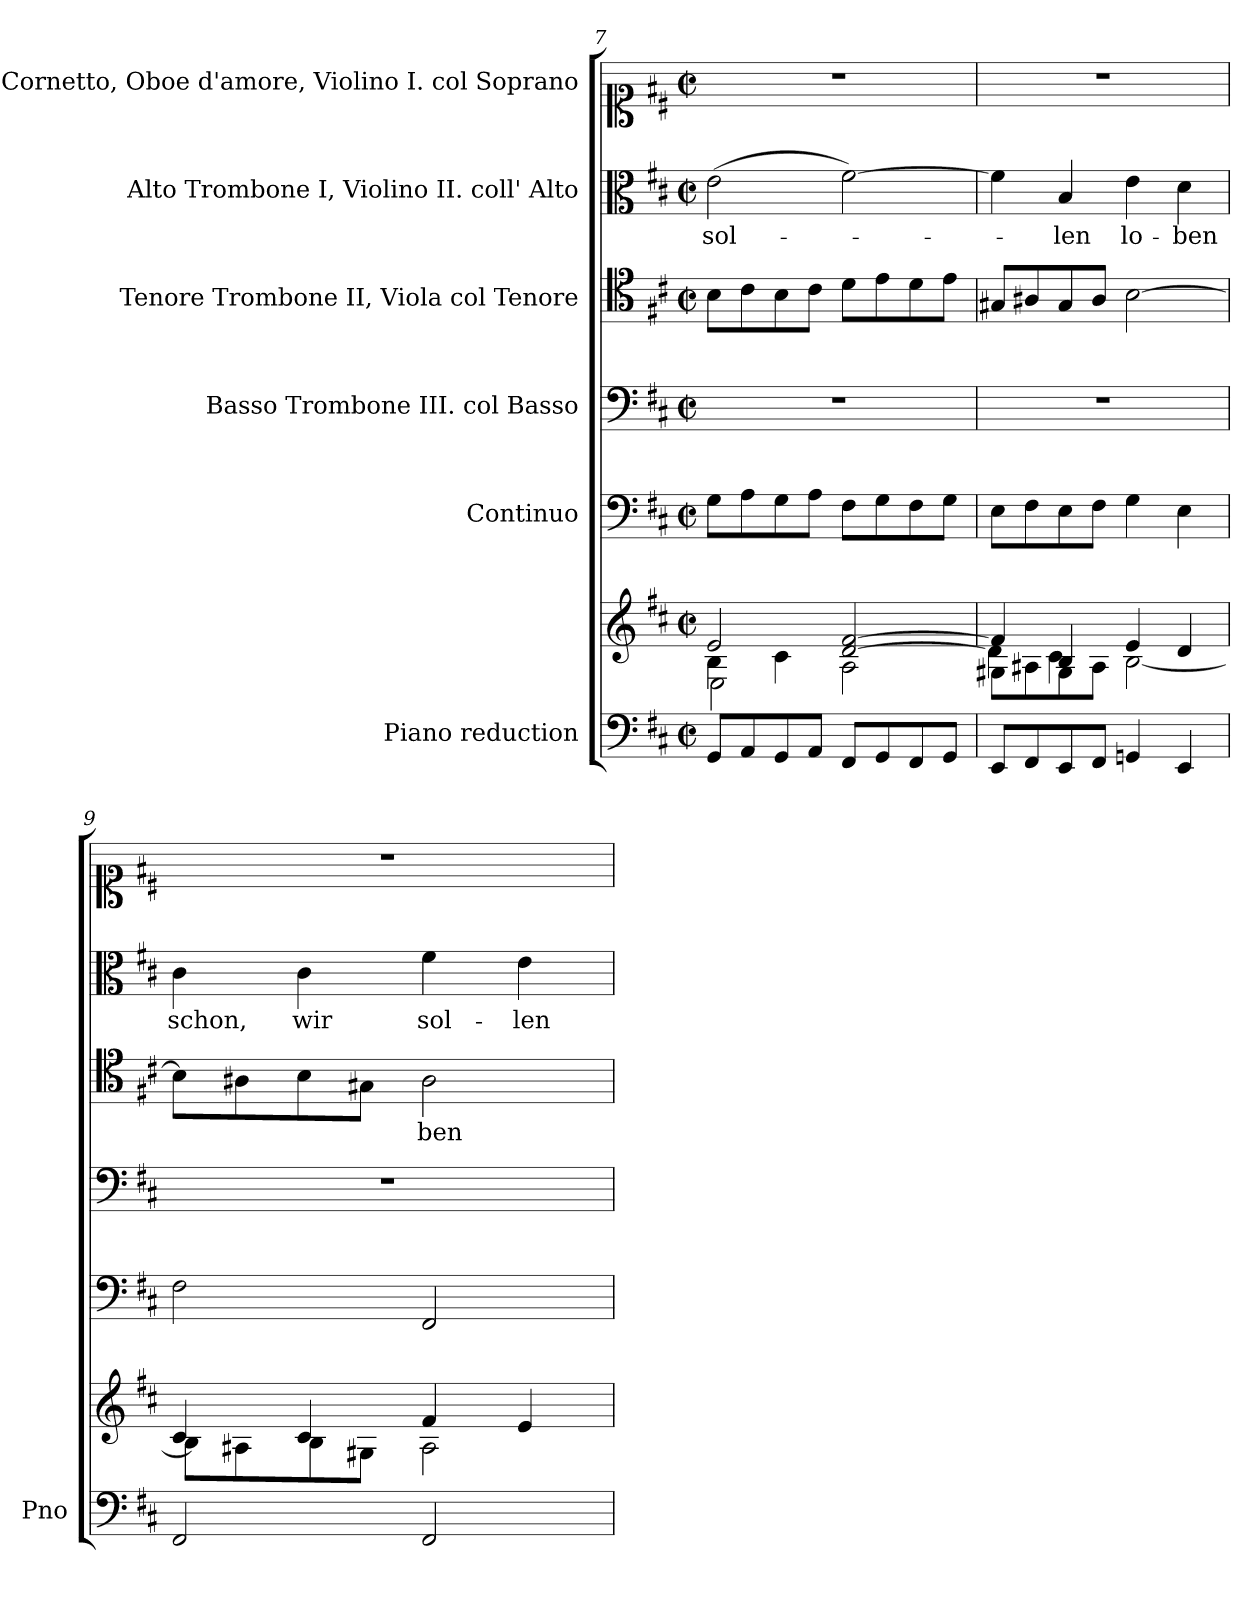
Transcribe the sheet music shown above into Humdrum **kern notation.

**kern	**kern	**kern	**kern	**kern	**text	**kern	**text	**kern
*part6	*part6	*part5	*part4	*part3	*part3	*part2	*part2	*part1
*staff7	*staff6	*staff5	*staff4	*staff3	*staff3	*staff2	*staff2	*staff1
*I"Piano reduction	*	*I"Continuo	*I"Basso  Trombone III. col Basso	*I"Tenore Trombone II, Viola col Tenore	*	*I"Alto Trombone I, Violino II.  coll' Alto	*	*I"Soprano Cornetto, Oboe d'amore, Violino I. col Soprano
*I'Pno	*	*	*	*	*	*	*	*
*clefF4	*clefG2	*clefF4	*clefF4	*clefC4	*	*clefC3	*	*clefC1
*k[f#c#]	*k[f#c#]	*k[f#c#]	*k[f#c#]	*k[f#c#]	*	*k[f#c#]	*	*k[f#c#]
*M2/2	*M2/2	*M2/2	*M2/2	*M2/2	*	*M2/2	*	*M2/2
*met(c|)	*met(c|)	*met(c|)	*met(c|)	*met(c|)	*	*met(c|)	*	*met(c|)
=7	=7	=7	=7	=7	=7	=7	=7	=7
*	*^	*	*	*	*	*	*	*
*	*	*^	*	*	*	*	*	*	*
!	!	!	!	!	!	!	!	!	!LO:LY:b	!
8GG/L	2e/	4B\	2E\	8G\L	1r	8B\L	.	(2e\	sol-	1r
8AA/	.	.	.	8A\	.	8c#\	.	.	.	.
8GG/	.	4c#\	.	8G\	.	8B\	.	.	.	.
8AA/J	.	.	.	8A\J	.	8c#\J	.	.	.	.
8FF#/L	[2d/ [2f#/	2A\	2ryy	8F#\L	.	8d\L	.	[2f#\)	.	.
8GG/	.	.	.	8G\	.	8e\	.	.	.	.
8FF#/	.	.	.	8F#\	.	8d\	.	.	.	.
8GG/J	.	.	.	8G\J	.	8e\J	.	.	.	.
=8	=8	=8	=8	=8	=8	=8	=8	=8	=8	=8
8EE/L	4f#/]	8G#X\L	4d\]	8E\L	1r	8G#X/L	.	4f#\]	.	1r
8FF#/	.	8A#X\	.	8F#\	.	8A#X/	.	.	.	.
!	!	!	!	!	!	!	!	!	!LO:LY:b	!
8EE/	4B/	8G#\	4c#\	8E\	.	8G#/	.	4B/	-len	.
8FF#/J	.	8A#\J	.	8F#\J	.	8A#/J	.	.	.	.
!	!	!	!	!	!	!	!	!	!LO:LY:b	!
4GGn/	4e/	[2B\	2ryy	4G\	.	[2B\	.	4e\	lo-	.
!	!	!	!	!	!	!	!	!	!LO:LY:b	!
4EE/	4d/	.	.	4E\	.	.	.	4d\	-ben	.
*	*	*v	*v	*	*	*	*	*	*	*
=9	=9	=9	=9	=9	=9	=9	=9	=9	=9
!	!	!	!	!	!	!	!	!LO:LY:b	!
2FF#/	4c#/	8B\L]	2F#\	1r	8B\L]	.	4c#\	schon,	1r
.	.	8A#X\	.	.	8A#X\	.	.	.	.
!	!	!	!	!	!	!	!	!LO:LY:b	!
.	4c#/	8B\	.	.	8B\	.	4c#\	wir	.
.	.	8G#X\J	.	.	8G#X\J	.	.	.	.
!	!	!	!	!	!	!LO:LY:b	!	!LO:LY:b	!
2FF#/	4f#/	2A#\	2FF#/	.	2A#\	-ben	4f#\	sol-	.
!	!	!	!	!	!	!	!	!LO:LY:b	!
.	4e/	.	.	.	.	.	4e\	-len	.
*	*v	*v	*	*	*	*	*	*	*
=	=	=	=	=	=	=	=	=
*-	*-	*-	*-	*-	*-	*-	*-	*-
